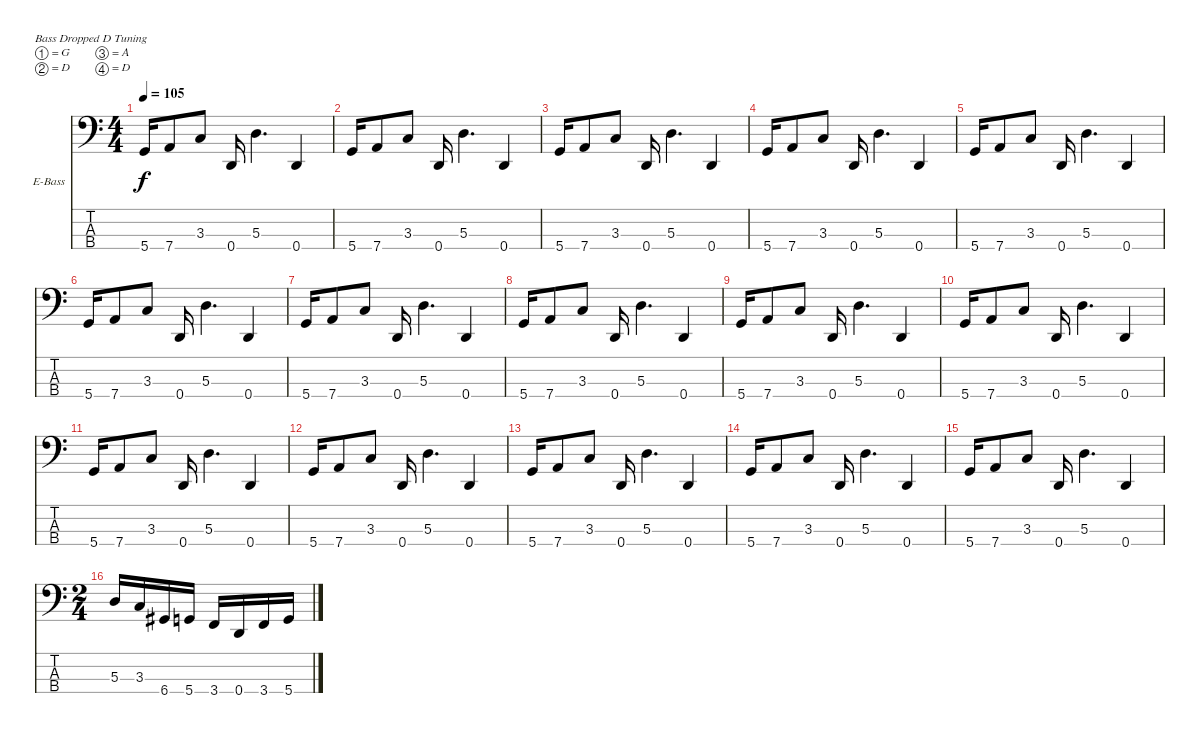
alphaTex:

\defaultSystemsLayout 4
\bracketExtendMode nobrackets
\firstSystemTrackNameOrientation horizontal
\otherSystemsTrackNameOrientation horizontal
\track ("Jeff Ament (Drop D)" "E-Bass") {instrument electricbassfinger}
\staff {score tabs}
\tuning (G2 D2 A1 D1)
\ts (4 4)
\tempo 105
\clef f4
\scale
0.25
\ks c
5.4.16{dy f} 7.4.8 3.3.8 0.4.16 5.3.4{d} 0.4.4 |
\scale
0.25 5.4.16 7.4.8 3.3.8 0.4.16 5.3.4{d} 0.4.4 |
\scale
0.25 5.4.16 7.4.8 3.3.8 0.4.16 5.3.4{d} 0.4.4 |
\scale
0.25 5.4.16 7.4.8 3.3.8 0.4.16 5.3.4{d} 0.4.4 |
\scale
0.25 5.4.16 7.4.8 3.3.8 0.4.16 5.3.4{d} 0.4.4 |
\scale
0.25 5.4.16 7.4.8 3.3.8 0.4.16 5.3.4{d} 0.4.4 |
\scale
0.25 5.4.16 7.4.8 3.3.8 0.4.16 5.3.4{d} 0.4.4 |
\scale
0.25 5.4.16 7.4.8 3.3.8 0.4.16 5.3.4{d} 0.4.4 |
\scale
0.25 5.4.16 7.4.8 3.3.8 0.4.16 5.3.4{d} 0.4.4 |
\scale
0.25 5.4.16 7.4.8 3.3.8 0.4.16 5.3.4{d} 0.4.4 |
\scale
0.25 5.4.16 7.4.8 3.3.8 0.4.16 5.3.4{d} 0.4.4 |
\scale
0.25 5.4.16 7.4.8 3.3.8 0.4.16 5.3.4{d} 0.4.4 |
\scale
0.25 5.4.16 7.4.8 3.3.8 0.4.16 5.3.4{d} 0.4.4 |
\scale
0.25 5.4.16 7.4.8 3.3.8 0.4.16 5.3.4{d} 0.4.4 |
\scale
0.25 5.4.16 7.4.8 3.3.8 0.4.16 5.3.4{d} 0.4.4 |
\ts (2 4)
\scale
0.25 5.3.16 3.3.16 6.4.16 5.4.16 3.4.16 0.4.16 3.4.16 5.4.16
